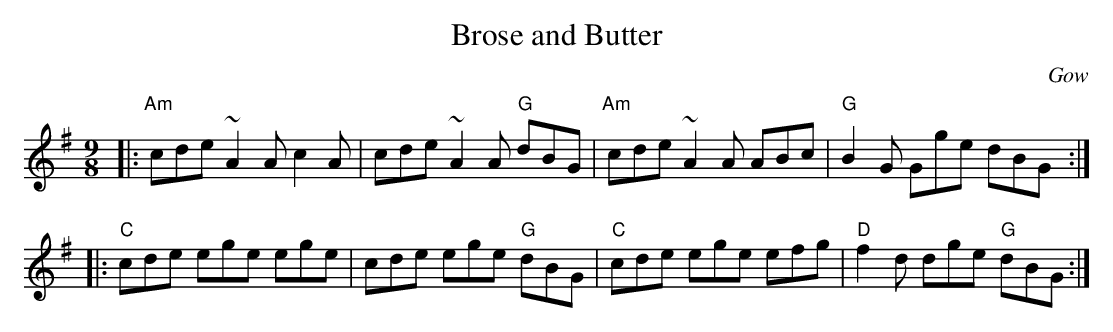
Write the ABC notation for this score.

X:1
T: Brose and Butter
O: Gow
M: 9/8
L: 1/8
K: ADor
|: "Am"cde ~A2A c2A | cde ~A2A "G"dBG | "Am"cde ~A2A ABc | "G"B2G Gge dBG :|
|: "C"cde ege ege | cde ege "G"dBG |  "C"cde ege efg | "D"f2d dge "G"dBG :|
x8 x8 x8 x8 x8 x8 x8 x8 |
x8 x8 x8 x8 x8 x8 x8 x8 |
x8 x8 x8 x8 x8 x8 x8 x8 |
x8 x8 x8 x8 x8 x8 x8 x8 |
x8 x8 x8 x8 x8 x8 x8 x8 |
x8 x8 x8 x8 x8 x8 x8 x8 |
